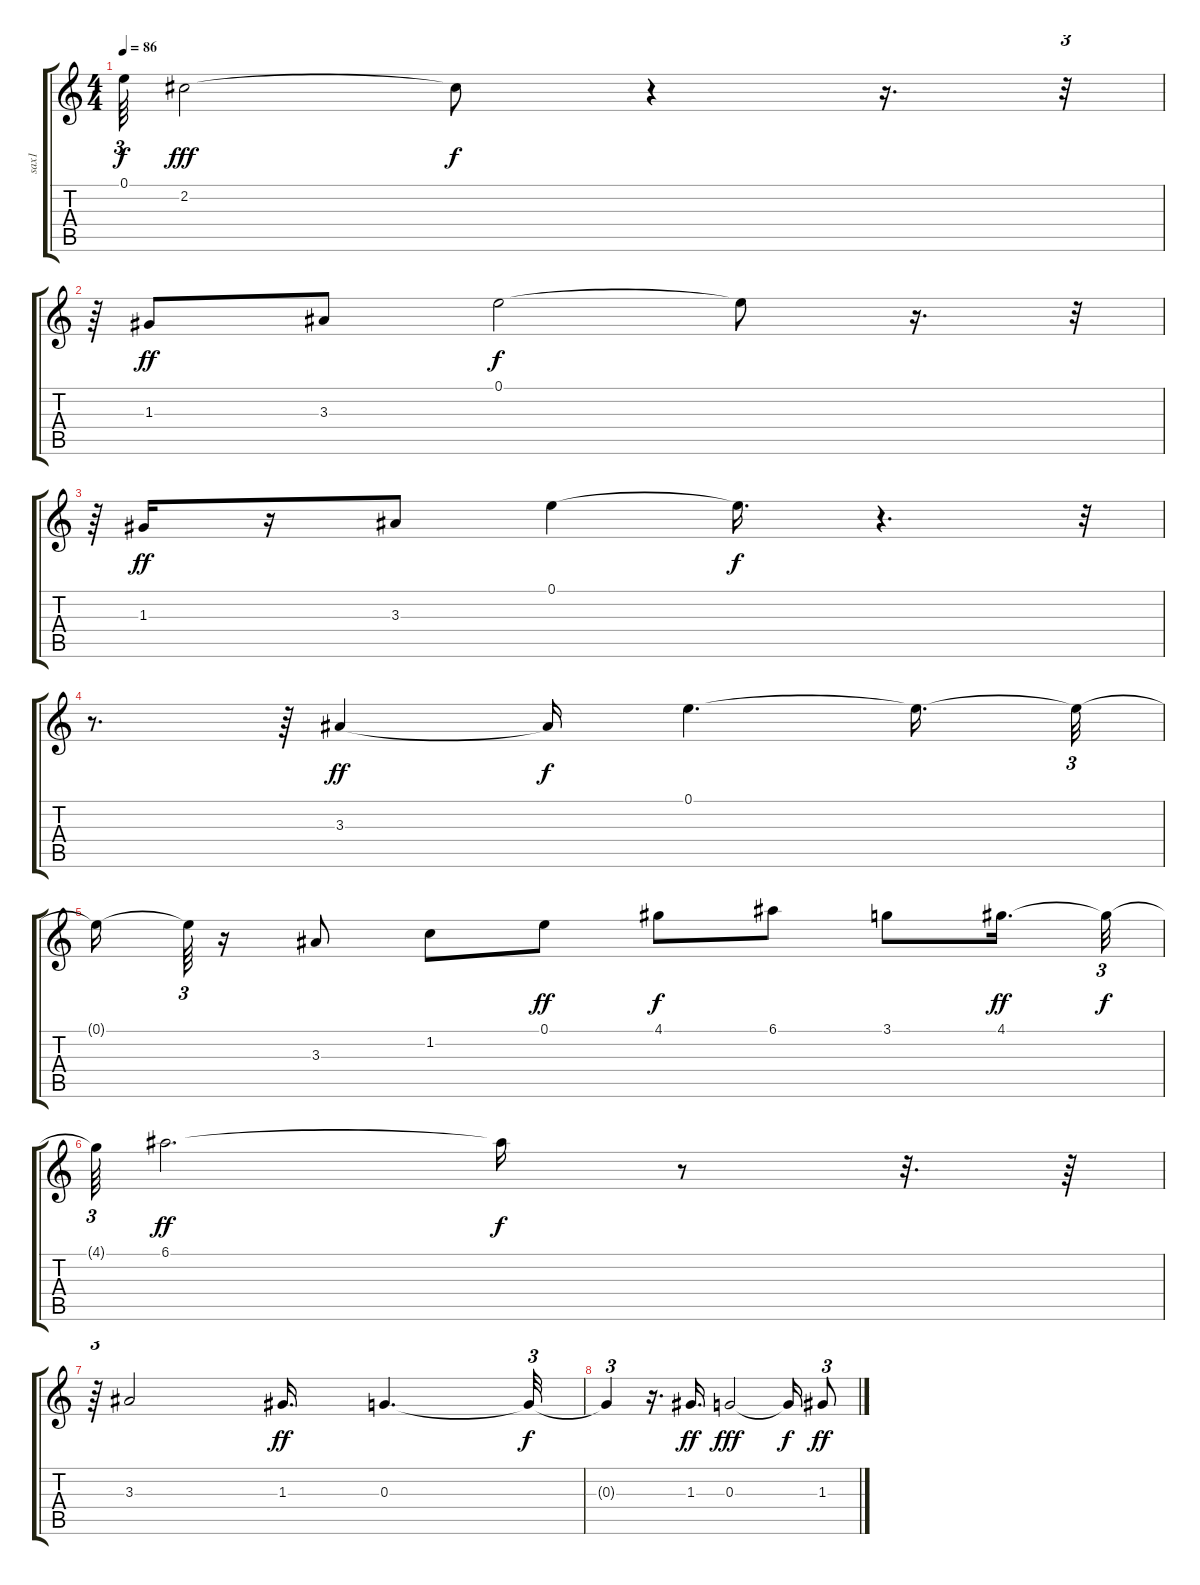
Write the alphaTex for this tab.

\track ("sax1" "sax1") {instrument distortionguitar}
\staff {score tabs}
\tuning (E4 B3 G3 D3 A2 E2) {hide}
\ts (4 4)
\tempo 86
\clef g2
\ks c
0.1{t}.64{tu (3 2) dy f} 2.2.2{dy fff} 2.2{t}.8{dy f} r.4 r.16{d} r.32{tu (3 2)} |
r.64{tu (3 2)} 1.3.8{dy ff} 3.3.8 0.1.2{dy f} 0.1{t}.8 r.16{d} r.32{tu (3 2)} |
r.64{tu (3 2)} 1.3.16{dy ff} r.16 3.3.8 0.1.4 0.1{t}.16{d dy f} r.4{d} r.32{tu (3 2)} |
r.8{d} r.64{tu (3 2)} 3.3.4{dy ff} 3.3{t}.16{dy f} 0.1.4{d} 0.1{t}.16{d} 0.1{t}.32{tu (3 2)} |
0.1{t}.16 0.1{t}.64{tu (3 2)} r.16 3.3.8 1.2.8 0.1.8{dy ff} 4.1.8{dy f} 6.1.8 3.1.8 4.1.16{d dy ff} 4.1{t}.32{tu (3 2) dy f} |
4.1{t}.64{tu (3 2)} 6.1.2{d dy ff} 6.1{t}.16{dy f} r.8 r.32{d} r.64 |
r.64{tu (3 2)} 3.3.2 1.3.16{d dy ff} 0.3.4{d} 0.3{t}.32{tu (3 2) dy f} |
0.3{t}.4{tu (3 2)} r.16{d} 1.3.16{d dy ff} 0.3.2{dy fff} 0.3{t}.16{dy f} 1.3.8{tu (3 2) dy ff}
